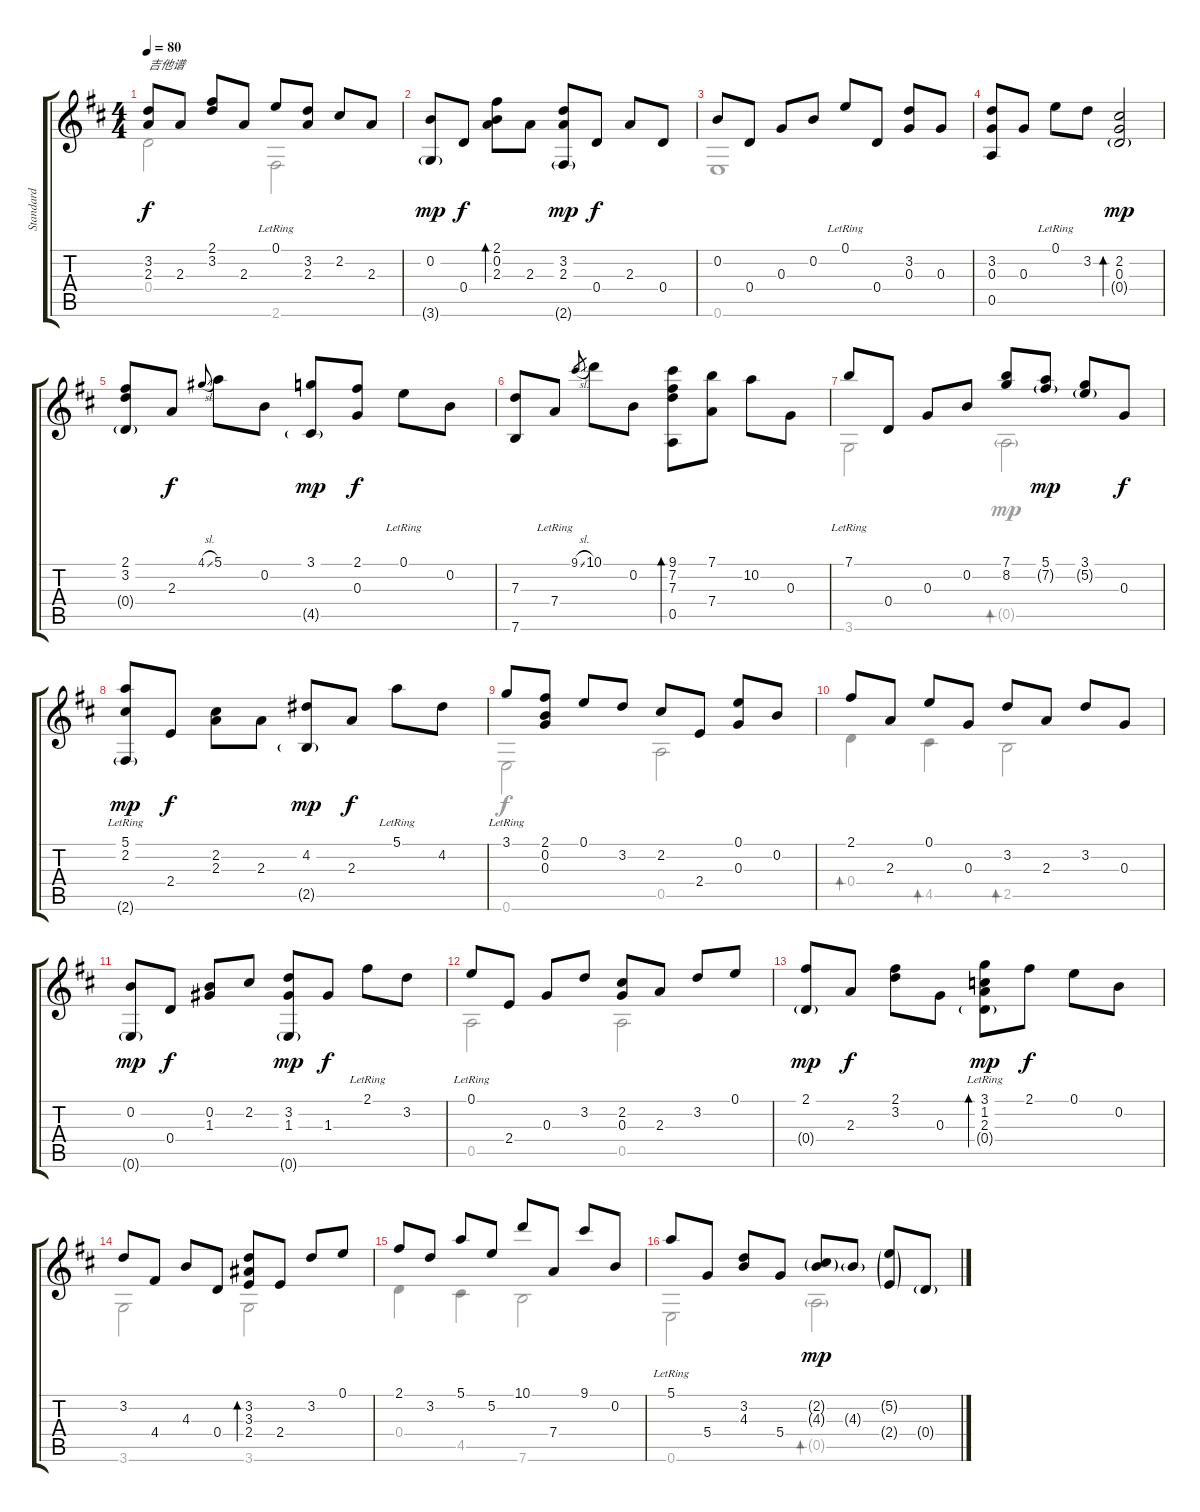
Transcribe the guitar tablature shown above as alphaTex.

\track ("Standard" "Standard") {instrument acousticguitarsteel}
\staff {score tabs}
\tuning (E4 B3 G3 D3 A2 E2) {hide}
\voice
\ts (4 4)
\tempo 80
\clef g2
\ks d
(3.2 2.3).8{txt "吉他谱" dy f instrument acousticguitarsteel} 2.3.8 (2.1 3.2).8 2.3.8 0.1{lr}.8 (3.2 2.3).8 2.2.8 2.3.8 |
(0.2 3.6{g}).8{dy mp} 0.4.8{dy f} (2.1 0.2 2.3).8{bd 30} 2.3.8 (3.2 2.3 2.6{g}).8{dy mp} 0.4.8{dy f} 2.3.8 0.4.8 |
0.2.8 0.4.8 0.3.8 0.2.8 0.1{lr}.8 0.4.8 (3.2 0.3).8 0.3.8 |
(3.2 0.3 0.5).8 0.3.8 0.1{lr}.8 3.2.8 (2.2 0.3 0.4{g}).2{bd 240 dy mp} |
(2.1 3.2 0.4{g}).8 2.3.8{dy f} 4.1{sl}.8{gr onbeat} 5.1.8 0.2.8 (3.1 4.5{g}).8{dy mp} (2.1 0.3).8{dy f} 0.1{lr}.8 0.2.8 |
(7.3 7.6).8 7.4{lr}.8 9.1{sl}.8{gr} 10.1.8 0.2.8 (9.1 7.2 7.3 0.5).8{bd 240} (7.1 7.4).8 10.2.8 0.3.8 |
7.1{lr}.8 0.4.8 0.3.8 0.2.8 (7.1 8.2).8 (5.1 7.2{g}).8{dy mp} (3.1 5.2{g}).8 0.3.8{dy f} |
(5.1{lr} 2.2 2.6{g}).8{dy mp} 2.4.8{dy f} (2.2 2.3).8 2.3.8 (4.2 2.5{g}).8{dy mp} 2.3.8{dy f} 5.1{lr}.8 4.2.8 |
3.1{lr}.8 (2.1 0.2 0.3).8 0.1.8 3.2.8 2.2.8 2.4.8 (0.1 0.3).8 0.2.8 |
2.1.8 2.3.8 0.1.8 0.3.8 3.2.8 2.3.8 3.2.8 0.3.8 |
(0.2 0.6{g}).8{dy mp} 0.4.8{dy f} (0.2 1.3).8 2.2.8 (3.2 1.3 0.6{g}).8{dy mp} 1.3.8{dy f} 2.1{lr}.8 3.2.8 |
0.1{lr}.8 2.4.8 0.3.8 3.2.8 (2.2 0.3).8 2.3.8 3.2.8 0.1.8 |
(2.1 0.4{g}).8{dy mp} 2.3.8{dy f} (2.1 3.2).8 0.3.8 (3.1{lr} 1.2 2.3 0.4{g}).8{bd 240 dy mp} 2.1.8{dy f} 0.1.8 0.2.8 |
3.2.8 4.4.8 4.3.8 0.4.8 (3.2 3.3 2.4).8{bd 480} 2.4.8 3.2.8 0.1.8 |
2.1.8 3.2.8 5.1.8 5.2.8 10.1.8 7.4.8 9.1.8 0.2.8 |
5.1{lr}.8 5.4.8 (3.2 4.3).8 5.4.8 (2.2{g} 4.3{g}).8{dy mp} 4.3{g}.8 (5.2{g} 2.4{g}).8 0.4{g}.8
\voice
\clef g2
\ottava regular
\simile none
\ks d
0.4.2{dy f} 2.6.2 |
|
0.6.1 |
|
|
|
3.6.2 0.5{g}.2{bd 30 dy mp} |
|
0.6.2{dy f} 0.5.2 |
0.4.4{bd 30} 4.5.4{bd 30} 2.5.2{bd 30} |
|
0.5.2 0.5.2 |
|
3.6.2 3.6.2 |
0.4.4 4.5.4 7.6.2 |
0.6.2 0.5{g}.2{bd 30 dy mp}
